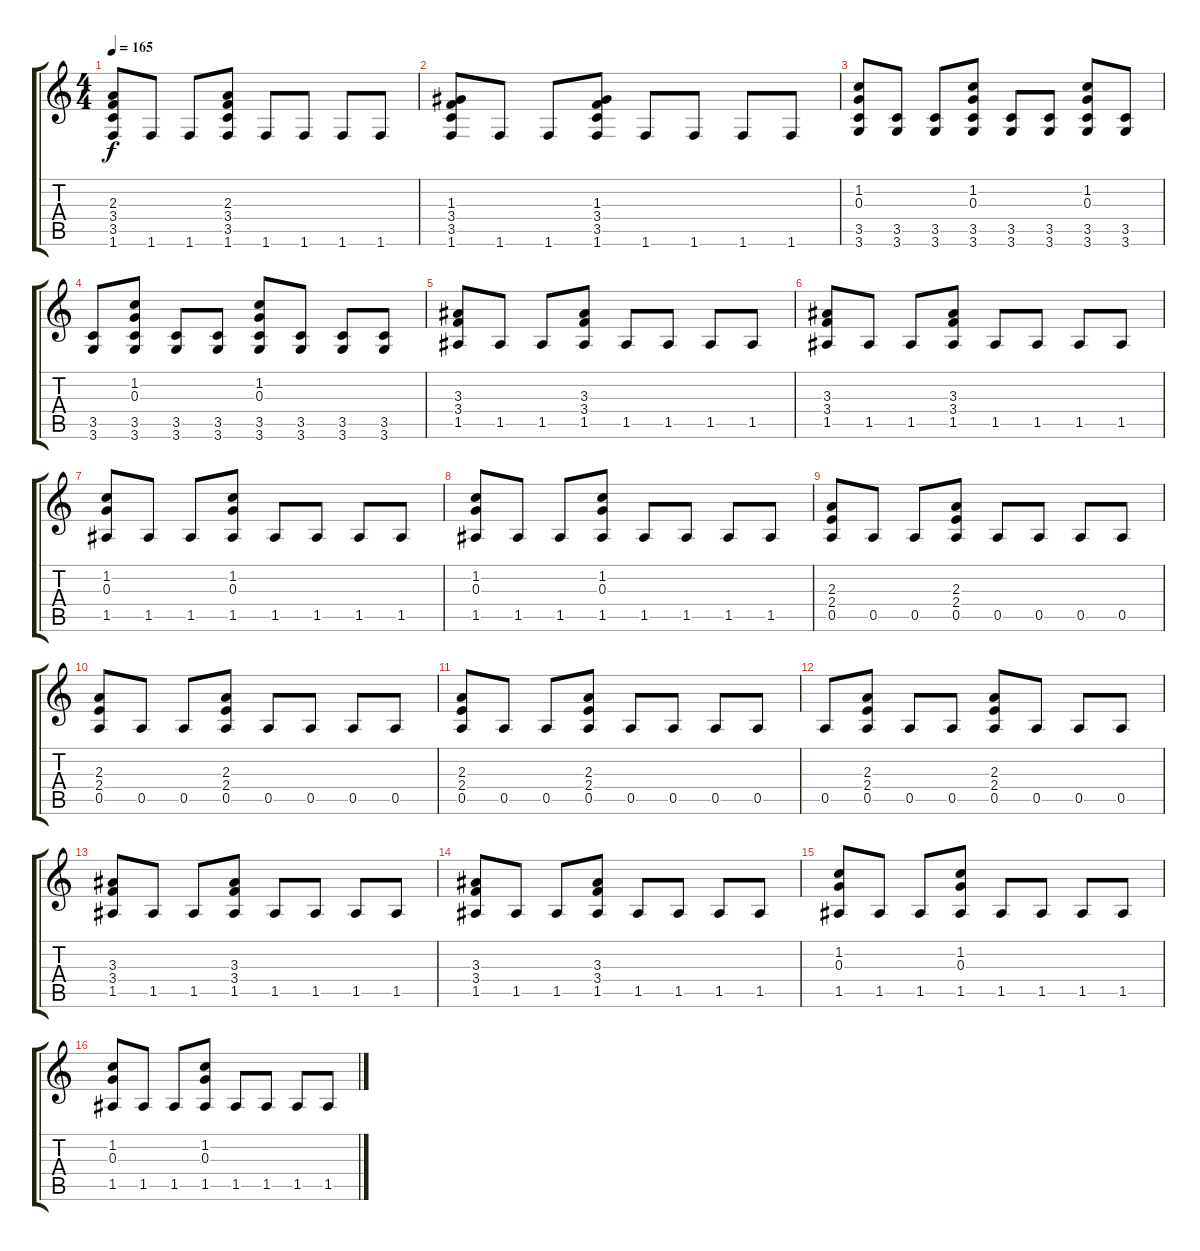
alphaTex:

\track "" {instrument distortionguitar}
\staff {score tabs}
\tuning (E4 B3 G3 D3 A2 E2) {hide}
\ts (4 4)
\tempo 165
\clef g2
\ks c
(2.3 3.4 3.5 1.6).8{dy f} 1.6.8 1.6.8 (2.3 3.4 3.5 1.6).8 1.6.8 1.6.8 1.6.8 1.6.8 |
(1.3 3.4 3.5 1.6).8 1.6.8 1.6.8 (1.3 3.4 3.5 1.6).8 1.6.8 1.6.8 1.6.8 1.6.8 |
(1.2 0.3 3.5 3.6).8 (3.5 3.6).8 (3.5 3.6).8 (1.2 0.3 3.5 3.6).8 (3.5 3.6).8 (3.5 3.6).8 (1.2 0.3 3.5 3.6).8 (3.5 3.6).8 |
(3.5 3.6).8 (1.2 0.3 3.5 3.6).8 (3.5 3.6).8 (3.5 3.6).8 (1.2 0.3 3.5 3.6).8 (3.5 3.6).8 (3.5 3.6).8 (3.5 3.6).8 |
(3.3 3.4 1.5).8 1.5.8 1.5.8 (3.3 3.4 1.5).8 1.5.8 1.5.8 1.5.8 1.5.8 |
(3.3 3.4 1.5).8 1.5.8 1.5.8 (3.3 3.4 1.5).8 1.5.8 1.5.8 1.5.8 1.5.8 |
(1.2 0.3 1.5).8 1.5.8 1.5.8 (1.2 0.3 1.5).8 1.5.8 1.5.8 1.5.8 1.5.8 |
(1.2 0.3 1.5).8 1.5.8 1.5.8 (1.2 0.3 1.5).8 1.5.8 1.5.8 1.5.8 1.5.8 |
(2.3 2.4 0.5).8 0.5.8 0.5.8 (2.3 2.4 0.5).8 0.5.8 0.5.8 0.5.8 0.5.8 |
(2.3 2.4 0.5).8 0.5.8 0.5.8 (2.3 2.4 0.5).8 0.5.8 0.5.8 0.5.8 0.5.8 |
(2.3 2.4 0.5).8 0.5.8 0.5.8 (2.3 2.4 0.5).8 0.5.8 0.5.8 0.5.8 0.5.8 |
0.5.8 (2.3 2.4 0.5).8 0.5.8 0.5.8 (2.3 2.4 0.5).8 0.5.8 0.5.8 0.5.8 |
(3.3 3.4 1.5).8 1.5.8 1.5.8 (3.3 3.4 1.5).8 1.5.8 1.5.8 1.5.8 1.5.8 |
(3.3 3.4 1.5).8 1.5.8 1.5.8 (3.3 3.4 1.5).8 1.5.8 1.5.8 1.5.8 1.5.8 |
(1.2 0.3 1.5).8 1.5.8 1.5.8 (1.2 0.3 1.5).8 1.5.8 1.5.8 1.5.8 1.5.8 |
(1.2 0.3 1.5).8 1.5.8 1.5.8 (1.2 0.3 1.5).8 1.5.8 1.5.8 1.5.8 1.5.8
